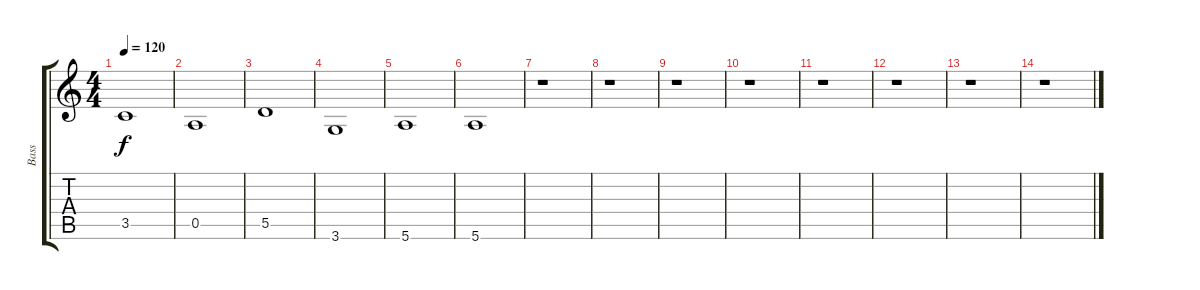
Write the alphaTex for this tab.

\track ("Bass" "Bass") {instrument acousticguitarsteel}
\staff {score tabs}
\tuning (E4 B3 G3 D3 A2 E2) {hide}
\ts (4 4)
\tempo 120
\clef g2
\ks c
3.5.1{dy f} |
0.5.1 |
5.5.1 |
3.6.1 |
5.6.1 |
5.6.1 |
r.1 |
r.1 |
r.1 |
r.1 |
r.1 |
r.1 |
r.1 |
r.1
